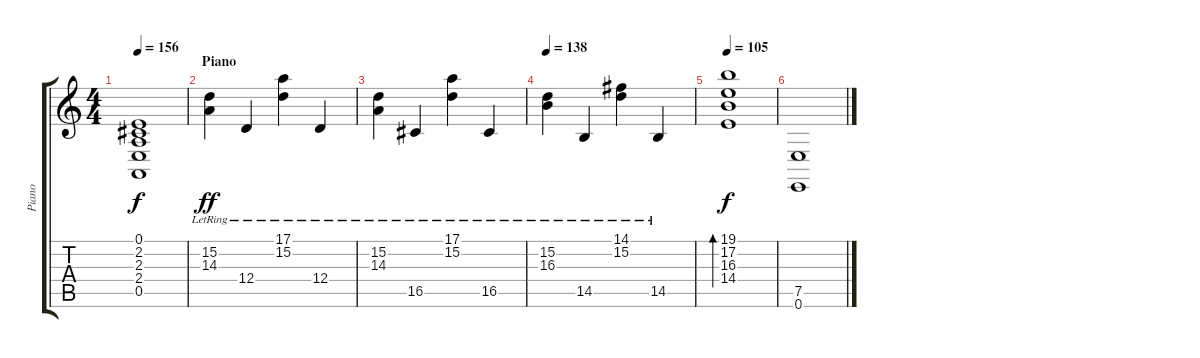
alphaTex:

\track ("Piano" "Piano") {instrument electricpiano2}
\staff {score tabs}
\tuning (E4 B3 G3 D3 A2 E2) {hide}
\ts (4 4)
\tempo 156
\clef g2
\ks c
(0.1{t} 2.2{t} 2.3{t} 2.4{t} 0.5{t}).1{dy f} |
\section ("" "Piano")
(15.2{lr} 14.3{lr}).4{dy ff volume 16 instrument brightacousticpiano} 12.4{lr}.4 (17.1{lr} 15.2{lr}).4 12.4{lr}.4 |
(15.2{lr} 14.3{lr}).4 16.5{lr}.4 (17.1{lr} 15.2{lr}).4 16.5{lr}.4 |
\tempo 138
(15.2{lr} 16.3{lr}).4 14.5{lr}.4 (14.1{lr} 15.2{lr}).4 14.5{lr}.4 |
\tempo 86
\tempo 105
(19.1 17.2 16.3 14.4).1{bd 480 dy f} |
(7.5 0.6).1
